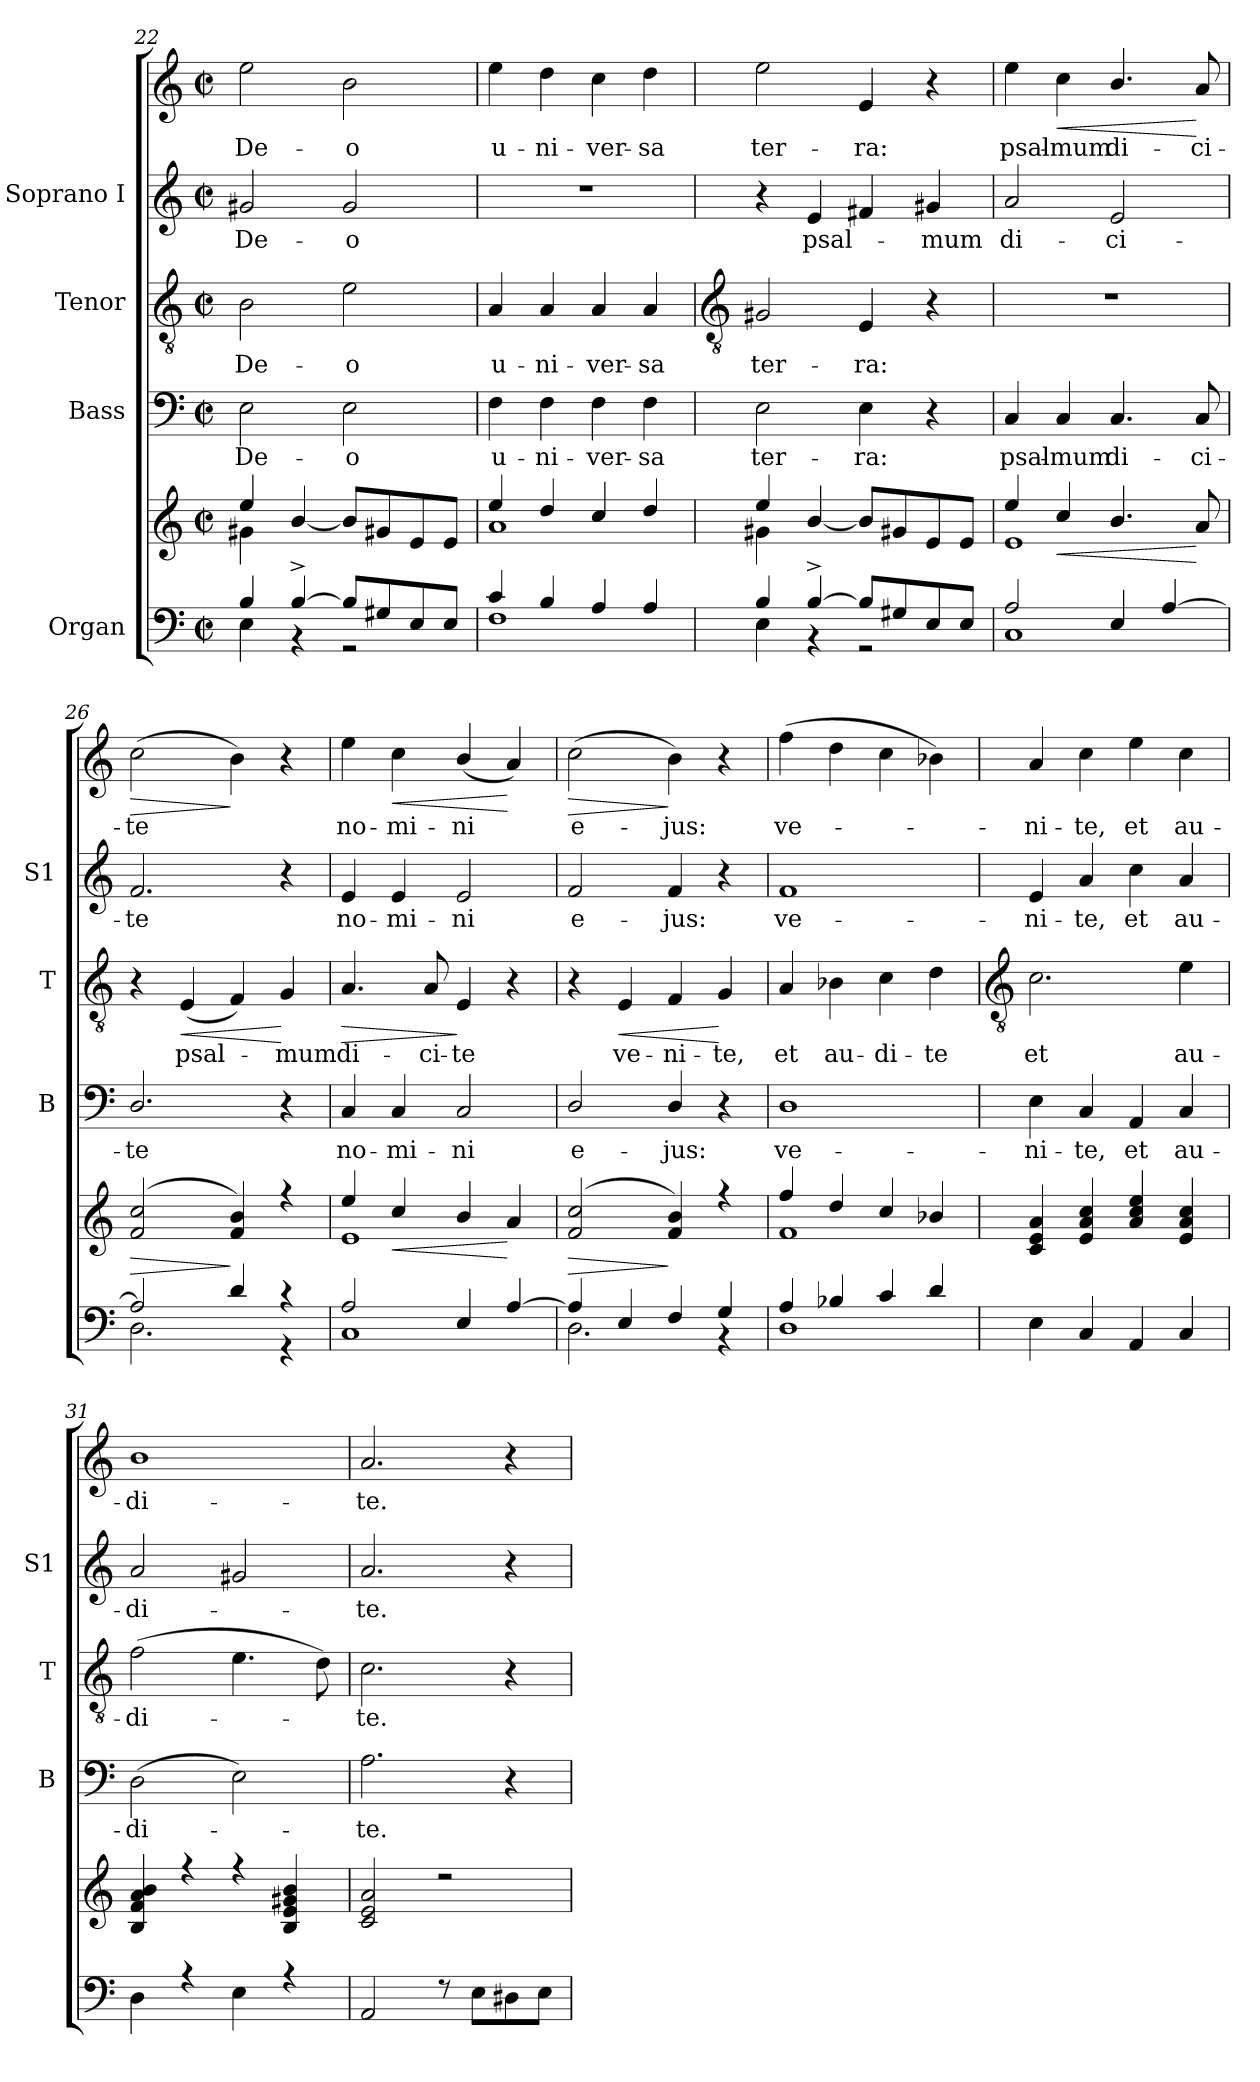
**kern	**kern	**dynam	**kern	**text	**kern	**text	**dynam	**kern	**text	**kern	**text	**dynam
*part4	*part4	*part4	*part3	*part3	*part2	*part2	*part2	*part1	*part1	*part1	*part1	*part1
*staff6	*staff5	*staff5/6	*staff4	*staff4	*staff3	*staff3	*staff3	*staff2	*staff2	*staff1	*staff1	*staff1/2
*I"Organ	*	*	*I"Bass	*	*I"Tenor	*	*	*I"Soprano I	*	*	*	*
*	*	*	*I'B	*	*I'T	*	*	*I'S1	*	*	*	*
*clefF4	*clefG2	*	*clefF4	*	*clefGv2	*	*	*clefG2	*	*clefG2	*	*
*k[]	*k[]	*	*k[]	*	*k[]	*	*	*k[]	*	*k[]	*	*
*C:	*C:	*	*C:	*	*C:	*	*	*C:	*	*C:	*	*
*M2/2	*M2/2	*	*M2/2	*	*M2/2	*	*	*M2/2	*	*M2/2	*	*
*met(c|)	*met(c|)	*	*met(c|)	*	*met(c|)	*	*	*met(c|)	*	*met(c|)	*	*
=22	=22	=22	=22	=22	=22	=22	=22	=22	=22	=22	=22	=22
*^	*^	*	*	*	*	*	*	*	*	*	*	*
!	!	!	!	!	!	!LO:LY:b	!	!LO:LY:b	!	!	!LO:LY:b	!	!LO:LY:b	!
4B/	4E\	4ee/	4g#X\	.	2E	De-	2B	De-	.	2g#X	De-	2ee	De-	.
[4B^/	4r	[4b/	4ryy	.	.	.	.	.	.	.	.	.	.	.
!	!	!	!	!	!	!LO:LY:b	!	!LO:LY:b	!	!	!LO:LY:b	!	!LO:LY:b	!
8B/L]	2r	8bL]	2ryy	.	2E	-o	2e	-o	.	2g#	-o	2b	-o	.
8G#X/	.	8g#X	.	.	.	.	.	.	.	.	.	.	.	.
8E/	.	8e	.	.	.	.	.	.	.	.	.	.	.	.
8E/J	.	8eJ	.	.	.	.	.	.	.	.	.	.	.	.
=23	=23	=23	=23	=23	=23	=23	=23	=23	=23	=23	=23	=23	=23	=23
!	!	!	!	!	!	!LO:LY:b	!	!LO:LY:b	!	!	!	!	!LO:LY:b	!
4c/	1F\	4ee/	1a\	.	4F	u-	4A	u-	.	1r	.	4ee	u-	.
!	!	!	!	!	!	!LO:LY:b	!	!LO:LY:b	!	!	!	!	!LO:LY:b	!
4B/	.	4dd/	.	.	4F	-ni-	4A	-ni-	.	.	.	4dd	-ni-	.
!	!	!	!	!	!	!LO:LY:b	!	!LO:LY:b	!	!	!	!	!LO:LY:b	!
4A/	.	4cc/	.	.	4F	-ver-	4A	-ver-	.	.	.	4cc	-ver-	.
!	!	!	!	!	!	!LO:LY:b	!	!LO:LY:b	!	!	!	!	!LO:LY:b	!
4A/	.	4dd/	.	.	4F	-sa	4A	-sa	.	.	.	4dd	-sa	.
!!LO:LB:g=z
=24	=24	=24	=24	=24	=24	=24	=24	=24	=24	=24	=24	=24	=24	=24
*	*	*	*	*	*	*	*clefGv2	*	*	*	*	*	*	*
!	!	!	!	!	!	!LO:LY:b	!	!LO:LY:b	!	!	!	!	!LO:LY:b	!
4B/	4E\	4ee/	4g#X\	.	2E	ter-	2G#X	ter-	.	4r	.	2ee	ter-	.
!	!	!	!	!	!	!	!	!	!	!	!LO:LY:b	!	!	!
[4B^/	4r	[4b/	4ryy	.	.	.	.	.	.	4e	psal-	.	.	.
!	!	!	!	!	!	!LO:LY:b	!	!LO:LY:b	!	!	!	!	!LO:LY:b	!
8B/L]	2r	8b/L]	2ryy	.	4E	-ra:	4E	-ra:	.	4f#X	.	4e	-ra:	.
8G#X/	.	8g#X/	.	.	.	.	.	.	.	.	.	.	.	.
!	!	!	!	!	!	!	!	!	!	!	!LO:LY:b	!	!	!
8E/	.	8e/	.	.	4r	.	4r	.	.	4g#X	mum	4r	.	.
8E/J	.	8e/J	.	.	.	.	.	.	.	.	.	.	.	.
=25	=25	=25	=25	=25	=25	=25	=25	=25	=25	=25	=25	=25	=25	=25
!	!	!	!	!	!	!LO:LY:b	!	!	!	!	!LO:LY:b	!	!LO:LY:b	!
2A/	1C\	4ee/	1e\	.	4C	psal-	1r	.	.	2a	-di-	4ee	psal-	.
!	!	!	!	!LO:HP:b	!	!LO:LY:b	!	!	!	!	!	!	!LO:LY:b	!LO:HP:b
.	.	4cc/	.	<	4C	-mum	.	.	.	.	.	4cc	-mum	<
!	!	!	!	!	!	!LO:LY:b	!	!	!	!	!LO:LY:b	!	!LO:LY:b	!
4E/	.	4.b/	.	.	4.C	di-	.	.	.	2e	-ci-	4.b/	di-	.
[4A/	.	.	.	.	.	.	.	.	.	.	.	.	.	.
!	!	!	!	!	!	!LO:LY:b	!	!	!	!	!	!	!LO:LY:b	!
.	.	8a/	.	[	8C	-ci-	.	.	.	.	.	8a	-ci-	[
=26	=26	=26	=26	=26	=26	=26	=26	=26	=26	=26	=26	=26	=26	=26
!	!	!	!	!LO:HP:b	!	!LO:LY:b	!	!	!	!	!LO:LY:b	!	!LO:LY:b	!LO:HP:b
2A/]	2.D\	(>2f/ 2cc/	1ryy	>	2.D/	-te	4r	.	.	2.f	te	(>2cc	-te	>
!	!	!	!	!	!	!	!	!LO:LY:b	!LO:HP:b	!	!	!	!	!
.	.	.	.	.	.	.	(<4E	psal-	<	.	.	.	.	.
4d/	.	4f/ 4b/)	.	]	.	.	4F)	.	.	.	.	4b)	.	]
!	!	!	!	!	!	!	!	!LO:LY:b	!	!	!	!	!	!
4r	4r	4r	.	.	4r	.	4G	mum	[	4r	.	4r	.	.
=27	=27	=27	=27	=27	=27	=27	=27	=27	=27	=27	=27	=27	=27	=27
!	!	!	!	!	!	!LO:LY:b	!	!LO:LY:b	!LO:HP:b	!	!LO:LY:b	!	!LO:LY:b	!
2A/	1C\	4ee/	1e\	.	4C	no-	4.A	di-	>	4e	no-	4ee	no-	.
!	!	!	!	!LO:HP:b	!	!LO:LY:b	!	!	!	!	!LO:LY:b	!	!LO:LY:b	!LO:HP:b
.	.	4cc/	.	<	4C	-mi-	.	.	.	4e	-mi-	4cc	-mi-	<
!	!	!	!	!	!	!	!	!LO:LY:b	!	!	!	!	!	!
.	.	.	.	.	.	.	8A	-ci-	.	.	.	.	.	.
!	!	!	!	!	!	!LO:LY:b	!	!LO:LY:b	!	!	!LO:LY:b	!	!LO:LY:b	!
4E/	.	4b/	.	.	2C	-ni	4E	-te	]	2e	-ni	(<4b/	-ni	.
[4A/	.	4a/	.	[	.	.	4r	.	.	.	.	4a)	.	[
=28	=28	=28	=28	=28	=28	=28	=28	=28	=28	=28	=28	=28	=28	=28
!	!	!	!	!LO:HP:b	!	!LO:LY:b	!	!	!	!	!LO:LY:b	!	!LO:LY:b	!LO:HP:b
4A/]	2.D\	(>2f/ 2cc/	1ryy	>	2D/	e-	4r	.	.	2f	e-	(>2cc	e-	>
!	!	!	!	!	!	!	!	!LO:LY:b	!LO:HP:b	!	!	!	!	!
4E/	.	.	.	.	.	.	4E	ve-	<	.	.	.	.	.
!	!	!	!	!	!	!LO:LY:b	!	!LO:LY:b	!	!	!LO:LY:b	!	!LO:LY:b	!
4F/	.	4f/ 4b/)	.	]	4D/	-jus:	4F	-ni-	.	4f	-jus:	4b)	-jus:	]
!	!	!	!	!	!	!	!	!LO:LY:b	!	!	!	!	!	!
4G/	4r	4r	.	.	4r	.	4G	-te,	[	4r	.	4r	.	.
=29	=29	=29	=29	=29	=29	=29	=29	=29	=29	=29	=29	=29	=29	=29
!	!	!	!	!	!	!LO:LY:b	!	!LO:LY:b	!	!	!LO:LY:b	!	!LO:LY:b	!
4A/	1D\	4ff/	1f\	.	1D	ve-	4A	et	.	1f	ve-	(>4ff	ve-	.
!	!	!	!	!	!	!	!	!LO:LY:b	!	!	!	!	!	!
4B-X/	.	4dd/	.	.	.	.	4B-X	au-	.	.	.	4dd	.	.
!	!	!	!	!	!	!	!	!LO:LY:b	!	!	!	!	!	!
4c/	.	4cc/	.	.	.	.	4c	-di-	.	.	.	4cc	.	.
!	!	!	!	!	!	!	!	!LO:LY:b	!	!	!	!	!	!
4d/	.	4b-X/	.	.	.	.	4d	-te	.	.	.	4b-X)	.	.
!!LO:LB:g=z
=30	=30	=30	=30	=30	=30	=30	=30	=30	=30	=30	=30	=30	=30	=30
*	*	*	*	*	*	*	*clefGv2	*	*	*	*	*	*	*
!	!	!	!	!	!	!LO:LY:b	!	!LO:LY:b	!	!	!LO:LY:b	!	!LO:LY:b	!
4E\	1ryy	4c/ 4e/ 4a/	1ryy	.	4E	-ni-	2.c	et	.	4e	-ni-	4a	-ni-	.
!	!	!	!	!	!	!LO:LY:b	!	!	!	!	!LO:LY:b	!	!LO:LY:b	!
4C/	.	4e/ 4a/ 4cc/	.	.	4C	-te,	.	.	.	4a	-te,	4cc	-te,	.
!	!	!	!	!	!	!LO:LY:b	!	!	!	!	!LO:LY:b	!	!LO:LY:b	!
4AA/	.	4a/ 4cc/ 4ee/	.	.	4AA	et	.	.	.	4cc	et	4ee	et	.
!	!	!	!	!	!	!LO:LY:b	!	!LO:LY:b	!	!	!LO:LY:b	!	!LO:LY:b	!
4C/	.	4e/ 4a/ 4cc/	.	.	4C	au-	4e	au-	.	4a	au-	4cc	au-	.
=31	=31	=31	=31	=31	=31	=31	=31	=31	=31	=31	=31	=31	=31	=31
!	!	!	!	!	!	!LO:LY:b	!	!LO:LY:b	!	!	!LO:LY:b	!	!LO:LY:b	!
4D\	1ryy	4B/ 4f/ 4a/ 4b/	1ryy	.	(>2D	-di-	(>2f	-di-	.	2a	-di-	1b	-di-	.
4r	.	4r	.	.	.	.	.	.	.	.	.	.	.	.
4E\	.	4r	.	.	2E)	.	4.e	.	.	2g#X	.	.	.	.
4r	.	4B/ 4e/ 4g#X/ 4b/	.	.	.	.	.	.	.	.	.	.	.	.
.	.	.	.	.	.	.	8d)	.	.	.	.	.	.	.
=32	=32	=32	=32	=32	=32	=32	=32	=32	=32	=32	=32	=32	=32	=32
!	!	!	!	!	!	!LO:LY:b	!	!LO:LY:b	!	!	!LO:LY:b	!	!LO:LY:b	!
2AA/	1ryy	2c/ 2e/ 2a/	1ryy	.	2.A	te.	2.c	te.	.	2.a	te.	2.a	te.	.
8r	.	2r	.	.	.	.	.	.	.	.	.	.	.	.
8E\L	.	.	.	.	.	.	.	.	.	.	.	.	.	.
8D#X\	.	.	.	.	4r	.	4r	.	.	4r	.	4r	.	.
8E\J	.	.	.	.	.	.	.	.	.	.	.	.	.	.
*v	*v	*	*	*	*	*	*	*	*	*	*	*	*	*
*	*v	*v	*	*	*	*	*	*	*	*	*	*	*
=	=	=	=	=	=	=	=	=	=	=	=	=
*-	*-	*-	*-	*-	*-	*-	*-	*-	*-	*-	*-	*-
